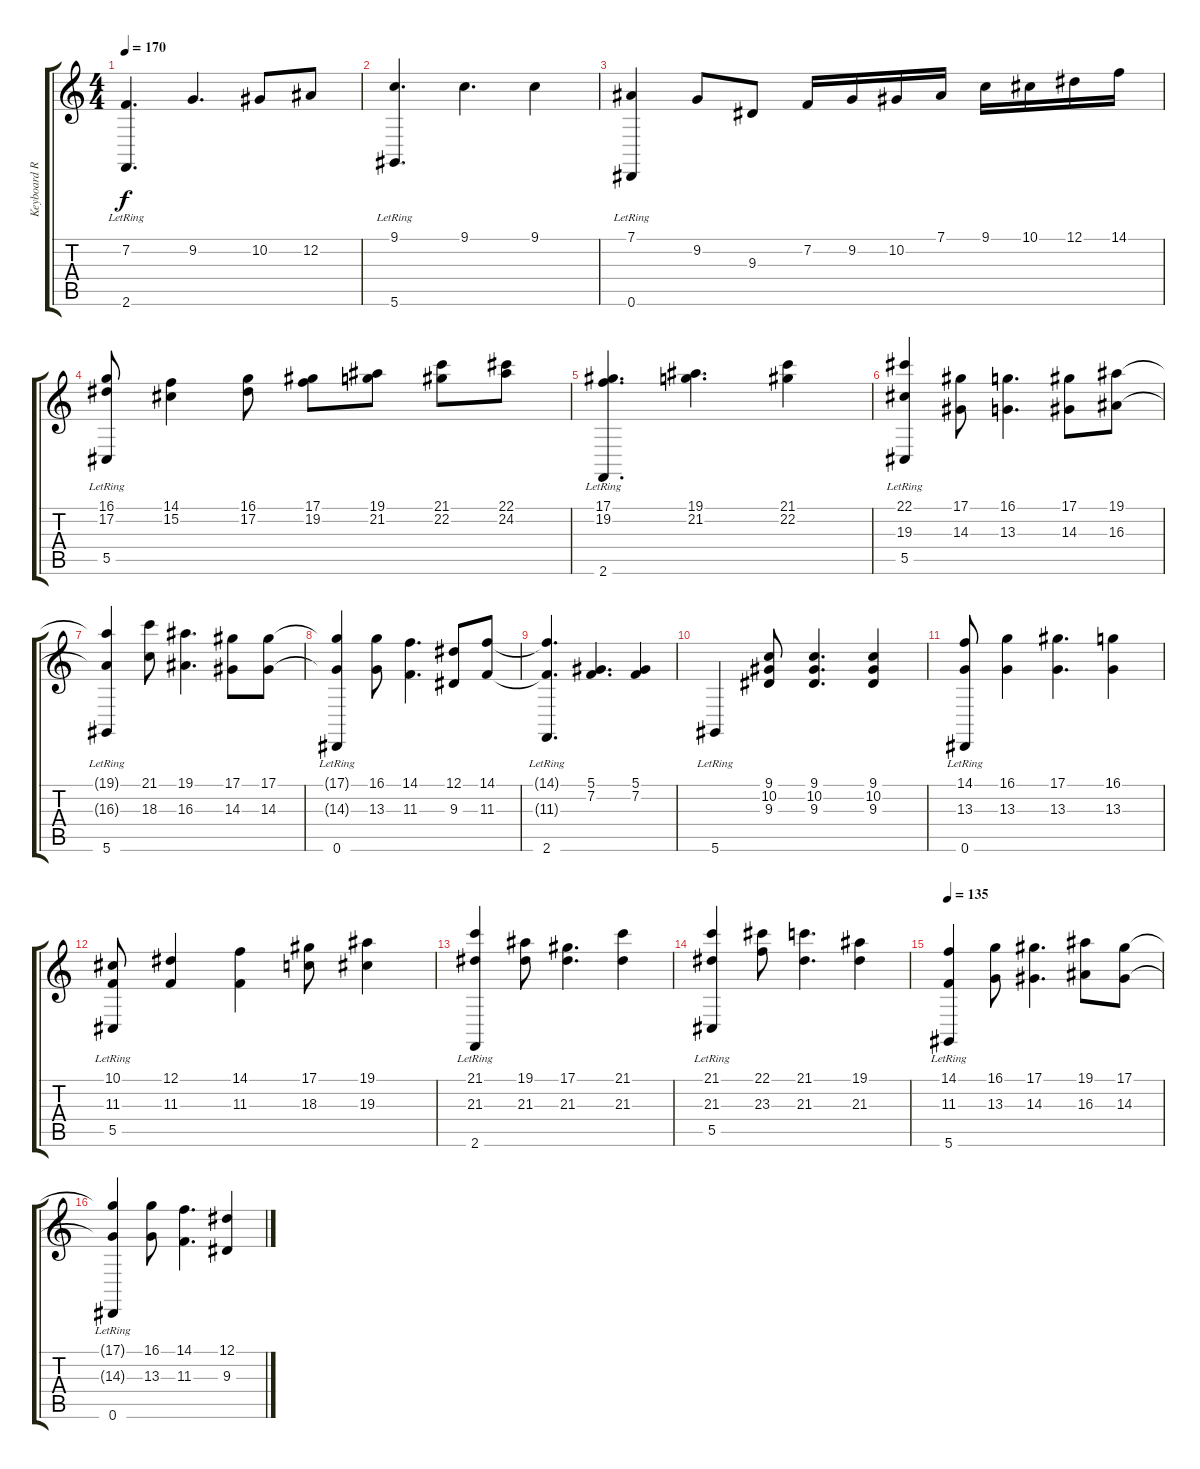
\track ("Keyboard R" "Keyboard R") {instrument harpsichord}
\staff {score tabs}
\tuning (Eb4 Bb3 Gb3 Db3 Ab2 Eb2) {hide}
\ts (4 4)
\tempo 170
\clef g2
\ks c
(7.2 2.6{lr}).4{d dy f} 9.2.4{d} 10.2.8 12.2.8 |
(9.1 5.6{lr}).4{d} 9.1.4{d} 9.1.4 |
(7.1 0.6{lr}).4 9.2.8 9.3.8 7.2.16 9.2.16 10.2.16 7.1.16 9.1.16 10.1.16 12.1.16 14.1.16 |
(16.1 17.2 5.5{lr}).8 (14.1 15.2).4 (16.1 17.2).8 (17.1 19.2).8 (19.1 21.2).8 (21.1 22.2).8 (22.1 24.2).8 |
(17.1 19.2 2.6{lr}).4{d} (19.1 21.2).4{d} (21.1 22.2).4 |
(22.1 19.3 5.5{lr}).4 (17.1 14.3).8 (16.1 13.3).4{d} (17.1 14.3).8 (19.1 16.3).8 |
(19.1{t} 16.3{t} 5.6{lr}).4 (21.1 18.3).8 (19.1 16.3).4{d} (17.1 14.3).8 (17.1 14.3).8 |
(17.1{t} 14.3{t} 0.6{lr}).4 (16.1 13.3).8 (14.1 11.3).4{d} (12.1 9.3).8 (14.1 11.3).8 |
(14.1{t} 11.3{t} 2.6{lr}).4{d} (5.1 7.2).4{d} (5.1 7.2).4 |
5.6{lr}.4 (9.1 10.2 9.3).8 (9.1 10.2 9.3).4{d} (9.1 10.2 9.3).4 |
(14.1 13.3 0.6{lr}).8 (16.1 13.3).4 (17.1 13.3).4{d} (16.1 13.3).4 |
(10.1 11.3 5.5{lr}).8 (12.1 11.3).4 (14.1 11.3).4 (17.1 18.3).8 (19.1 19.3).4 |
(21.1 21.3 2.6{lr}).4 (19.1 21.3).8 (17.1 21.3).4{d} (21.1 21.3).4 |
(21.1 21.3 5.5{lr}).4 (22.1 23.3).8 (21.1 21.3).4{d} (19.1 21.3).4 |
\tempo 135
(14.1 11.3 5.6{lr}).4 (16.1 13.3).8 (17.1 14.3).4{d} (19.1 16.3).8 (17.1 14.3).8 |
(17.1{t} 14.3{t} 0.6{lr}).4 (16.1 13.3).8 (14.1 11.3).4{d} (12.1 9.3).4
